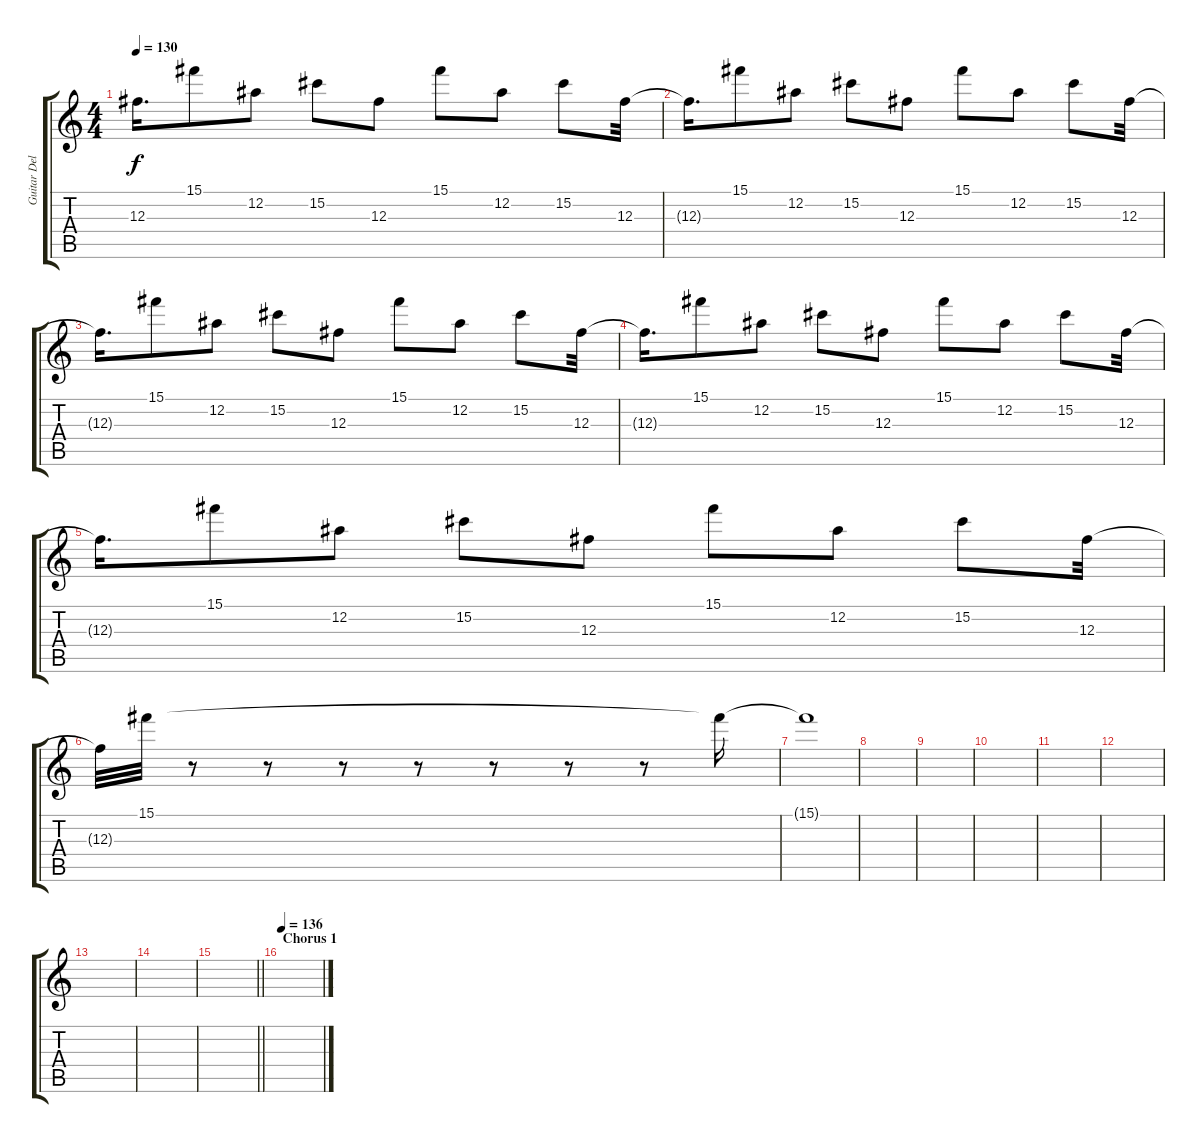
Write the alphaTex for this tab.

\track ("Guitar Delay" "Guitar Del") {instrument electricguitarjazz}
\staff {score tabs}
\tuning (Eb4 Bb3 Gb3 Db3 Ab2 Db2) {hide}
\ts (4 4)
\tempo 130
\clef g2
\ks c
12.3{t}.16{d dy f} 15.1.8 12.2.8 15.2.8 12.3.8 15.1.8 12.2.8 15.2.8 12.3.32 |
12.3{t}.16{d} 15.1.8 12.2.8 15.2.8 12.3.8 15.1.8 12.2.8 15.2.8 12.3.32 |
12.3{t}.16{d} 15.1.8 12.2.8 15.2.8 12.3.8 15.1.8 12.2.8 15.2.8 12.3.32 |
12.3{t}.16{d} 15.1.8 12.2.8 15.2.8 12.3.8 15.1.8 12.2.8 15.2.8 12.3.32 |
12.3{t}.16{d} 15.1.8 12.2.8 15.2.8 12.3.8 15.1.8 12.2.8 15.2.8 12.3.32 |
12.3{t}.32 15.1.32 r.8 r.8 r.8 r.8 r.8 r.8 r.8 15.1{t}.16 |
15.1{t}.1 |
|
|
|
|
|
|
|
\barLineRight lightlight
|
\section ("" "Chorus 1")
\tempo 136
